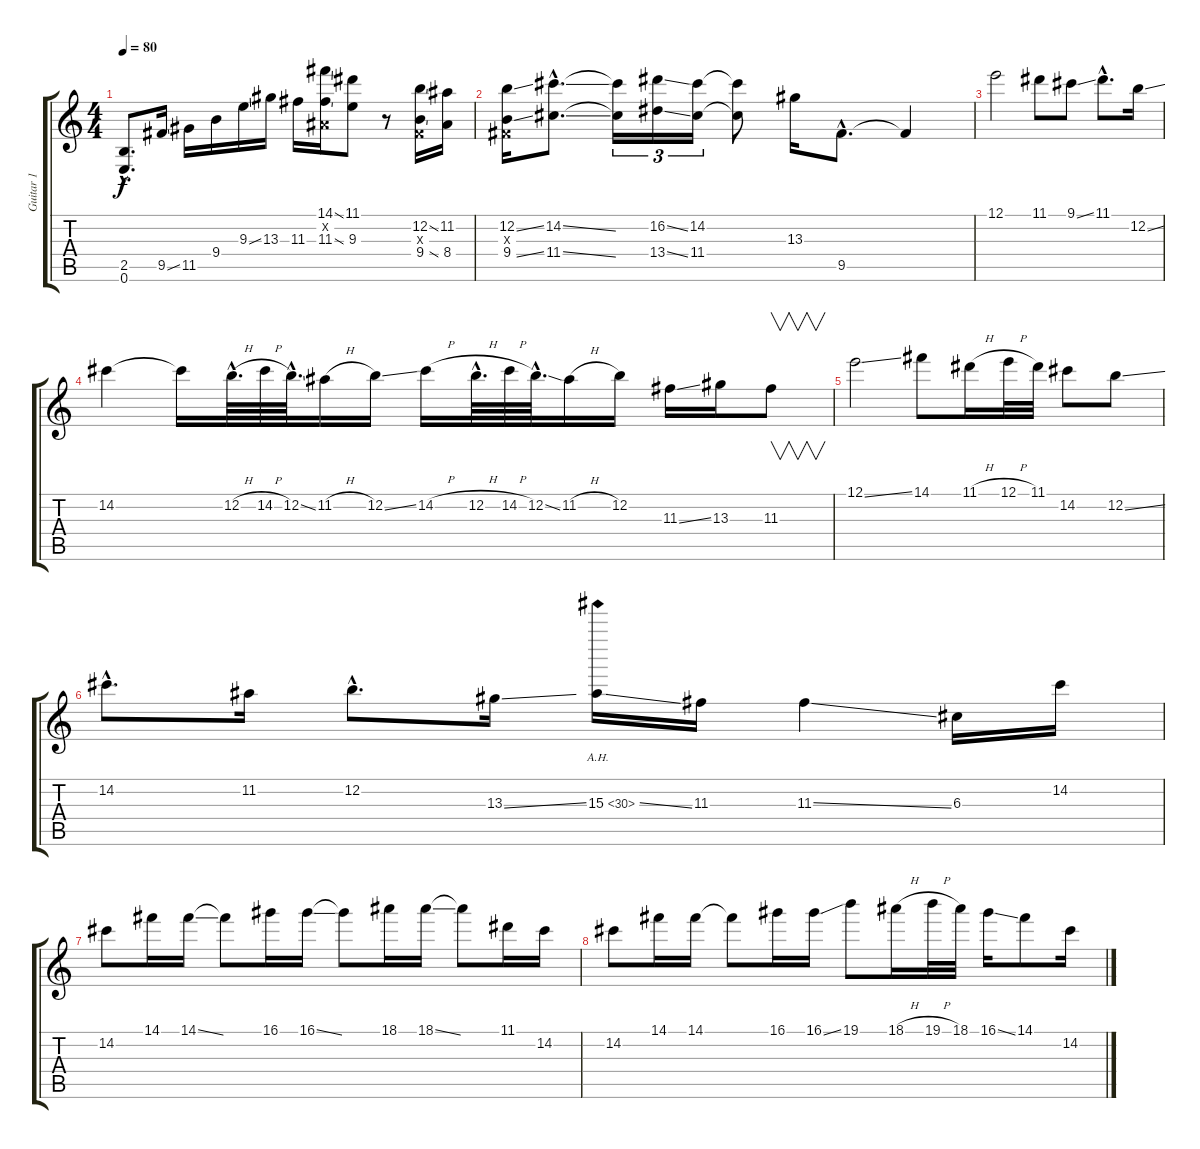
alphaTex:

\track ("Guitar 1" "Guitar 1") {instrument distortionguitar}
\staff {score tabs}
\tuning (E4 B3 G3 D3 A2 E2) {hide}
\ts (4 4)
\tempo 80
\clef g2
\ks c
(2.5{hac} 0.6{hac}).8{d dy f} 9.5{ss}.16 11.5.16 9.4.16 9.3{ss}.16 13.3.16 11.3.16 (14.1{ss} -1.2{x} 11.3{ss}).16 (11.1 9.3).8 r.8 (12.2{ss} -1.3{x} 9.4{ss}).16 (11.2 8.4).16 |
(12.2{ss} -1.3{x} 9.4{ss}).16 (14.2{ss hac} 11.4{ss hac}).8{d} (14.2{t} 11.4{t}).16{tu (3 2)} (16.2{ss} 13.4{ss}).16{tu (3 2)} (14.2 11.4).16{tu (3 2)} (14.2{t} 11.4{t}).8 13.3.16 9.5{hac}.8{d} 9.5{t}.4 |
12.1.2 11.1.8 9.1{ss}.8 11.1{hac}.8{d} 12.2{ss}.16 |
14.2.4 14.2{t}.16 12.2{h hac}.64{d} 14.2{h}.64 12.2{ss hac}.64{d} 11.2{h}.16 12.2{ss}.16 14.2{h}.16 12.2{h hac}.64{d} 14.2{h}.64 12.2{ss hac}.64{d} 11.2{h}.16 12.2.16 11.3{ss}.16 13.3.16 11.3.8{v} |
12.1{ss}.2 14.1.8 11.1{h}.16 12.1{h}.32 11.1.32 14.2.8 12.2{ss}.8 |
14.2{hac}.8{d} 11.2.16 12.2{hac}.8{d} 13.3{ss}.16 15.3{ah 15 ss}.16 11.3.16 11.3{ss}.4 6.3.16 14.2.16 |
14.2.8 14.1.16 14.1{ss}.16 14.1{t}.8 16.1.16 16.1{ss}.16 16.1{t}.8 18.1.16 18.1{ss}.16 18.1{t}.8 11.1.16 14.2.16 |
14.2.8 14.1.16 14.1.16 14.1{t}.8 16.1.16 16.1{ss}.16 19.1.8 18.1{h}.16 19.1{h}.32 18.1.32 16.1{ss}.16 14.1.8 14.2.16
